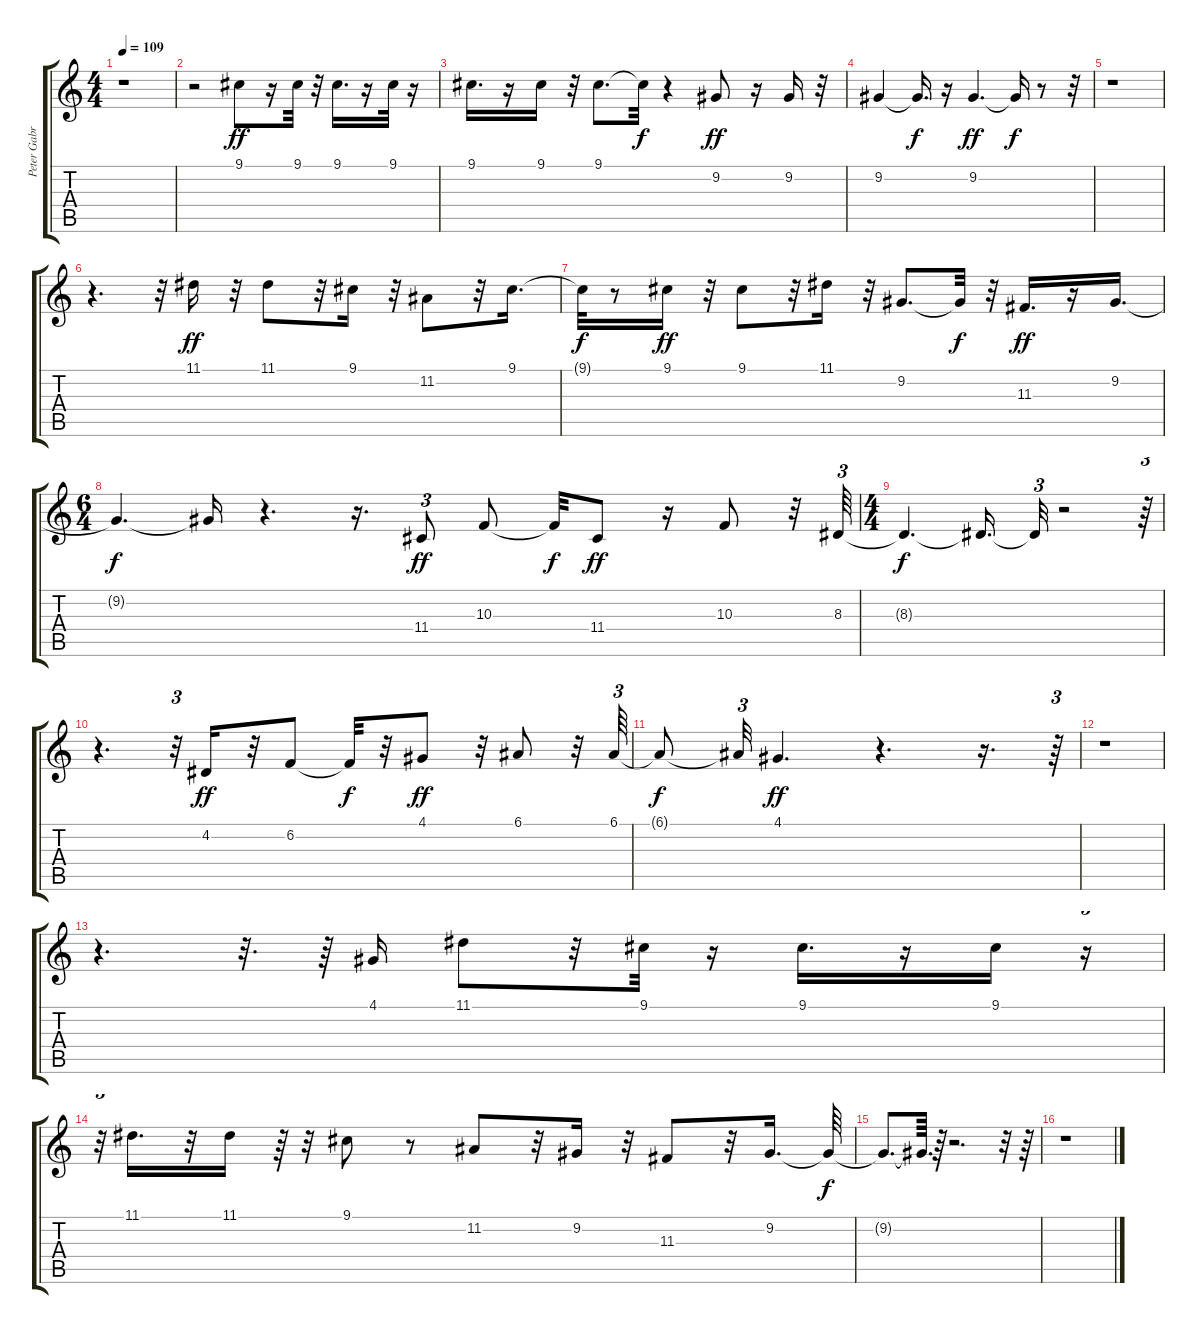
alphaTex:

\track ("Peter Gabriel" "Peter Gabr") {instrument lead4chiff}
\staff {score tabs}
\tuning (E4 B3 G3 D3 A2 E2) {hide}
\ts (4 4)
\tempo 109
\clef g2
\ks c
r.1{dy f} |
r.2 9.1.8{dy ff instrument lead4chiff} r.16 9.1.32 r.32 9.1.16{d} r.16 9.1.32 r.16 |
9.1.16{d} r.16 9.1.16 r.32 9.1.8{d} 9.1{t}.32{dy f} r.4 9.2.8{dy ff} r.16 9.2.16 r.32 |
9.2.4 9.2{t}.16{d dy f} r.16 9.2.4{d dy ff} 9.2{t}.16{dy f} r.8 r.32 |
r.1 |
r.4{d} r.32 11.1.16{dy ff} r.32 11.1.8 r.32 9.1.16 r.32 11.2.8 r.32 9.1.16{d} |
9.1{t}.32{dy f} r.8 9.1.16{dy ff} r.32 9.1.8 r.32 11.1.16 r.32 9.2.8{d} 9.2{t}.32{dy f} r.32 11.3.16{d dy ff} r.16 9.2.16{d} |
\ts (6 4)
9.2{t}.4{d dy f} 9.2{t}.16 r.4{d} r.16{d} 11.4.8{tu (3 2) dy ff} 10.3.8 10.3{t}.32{dy f} 11.4.8{dy ff} r.16 10.3.8 r.32 8.3.64{tu (3 2)} |
\ts (4 4)
8.3{t}.4{d dy f} 8.3{t}.16{d} 8.3{t}.32{tu (3 2)} r.2 r.64{tu (3 2)} |
r.4{d} r.32{tu (3 2)} 4.2.16{dy ff} r.32 6.2.8 6.2{t}.32{dy f} r.32 4.1.8{dy ff} r.32 6.1.8 r.32 6.1.64{tu (3 2)} |
6.1{t}.8{dy f} 6.1{t}.32{tu (3 2)} 4.1.4{d dy ff} r.4{d} r.16{d} r.64{tu (3 2)} |
r.1 |
r.4{d} r.32{d} r.64 4.1.16 11.1.8 r.32 9.1.32 r.16 9.1.16{d} r.16 9.1.16 r.16{tu (3 2)} |
r.32{tu (3 2)} 11.1.16{d} r.32 11.1.16 r.64 r.32 9.1.8 r.8 11.2.8 r.32 9.2.16 r.32 11.3.8 r.32 9.2.16{d} 9.2{t}.64{dy f} |
9.2{t}.8{d} 9.2{t}.64{d} r.64 r.2{d} r.32 r.64 |
r.1
